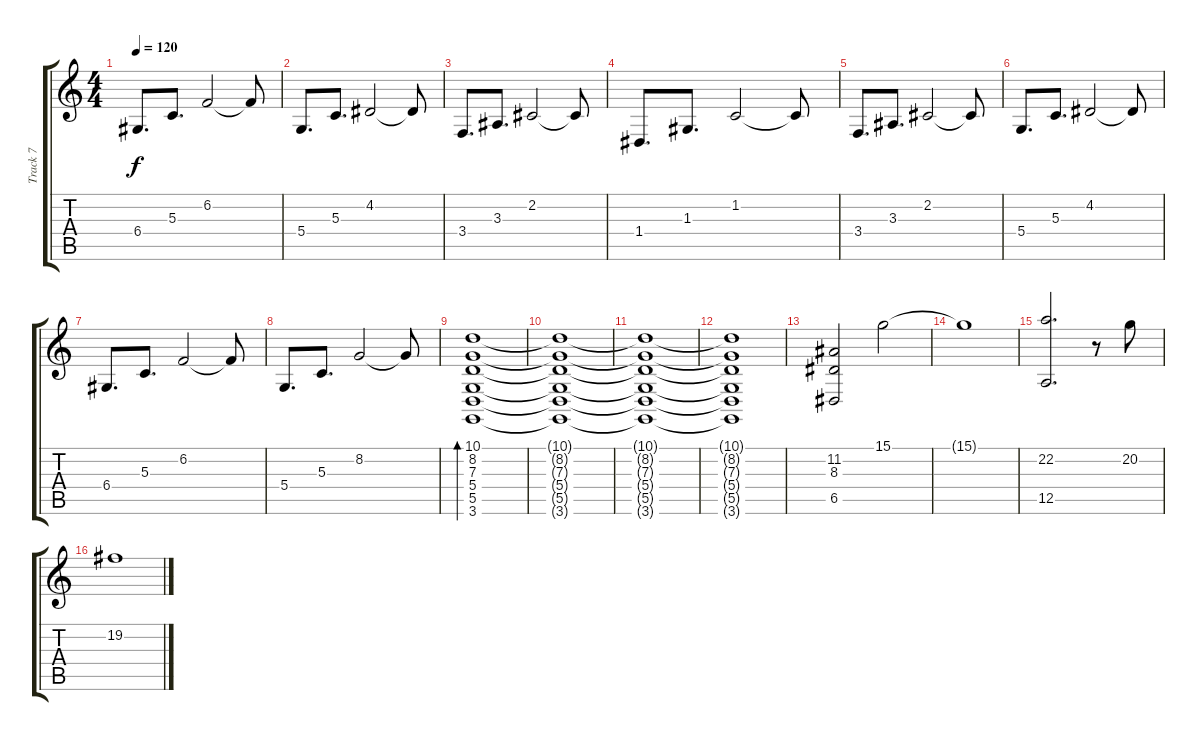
\track ("Track 7" "Track 7") {instrument acousticgrandpiano}
\staff {score tabs}
\tuning (E4 B3 G3 D3 A2 E2) {hide}
\ts (4 4)
\tempo 120
\clef g2
\ks c
6.4.8{d dy f} 5.3.8{d} 6.2.2 6.2{t}.8 |
5.4.8{d} 5.3.8{d} 4.2.2 4.2{t}.8 |
3.4.8{d} 3.3.8{d} 2.2.2 2.2{t}.8 |
1.4.8{d} 1.3.8{d} 1.2.2 1.2{t}.8 |
3.4.8{d} 3.3.8{d} 2.2.2 2.2{t}.8 |
5.4.8{d} 5.3.8{d} 4.2.2 4.2{t}.8 |
6.4.8{d} 5.3.8{d} 6.2.2 6.2{t}.8 |
5.4.8{d} 5.3.8{d} 8.2.2 8.2{t}.8 |
(10.1 8.2 7.3 5.4 5.5 3.6).1{bd 480} |
(10.1{t} 8.2{t} 7.3{t} 5.4{t} 5.5{t} 3.6{t}).1 |
(10.1{t} 8.2{t} 7.3{t} 5.4{t} 5.5{t} 3.6{t}).1 |
(10.1{t} 8.2{t} 7.3{t} 5.4{t} 5.5{t} 3.6{t}).1 |
(11.2 8.3 6.5).2 15.1.2 |
15.1{t}.1 |
(22.2 12.5).2{d} r.8 20.2.8 |
19.2.1
